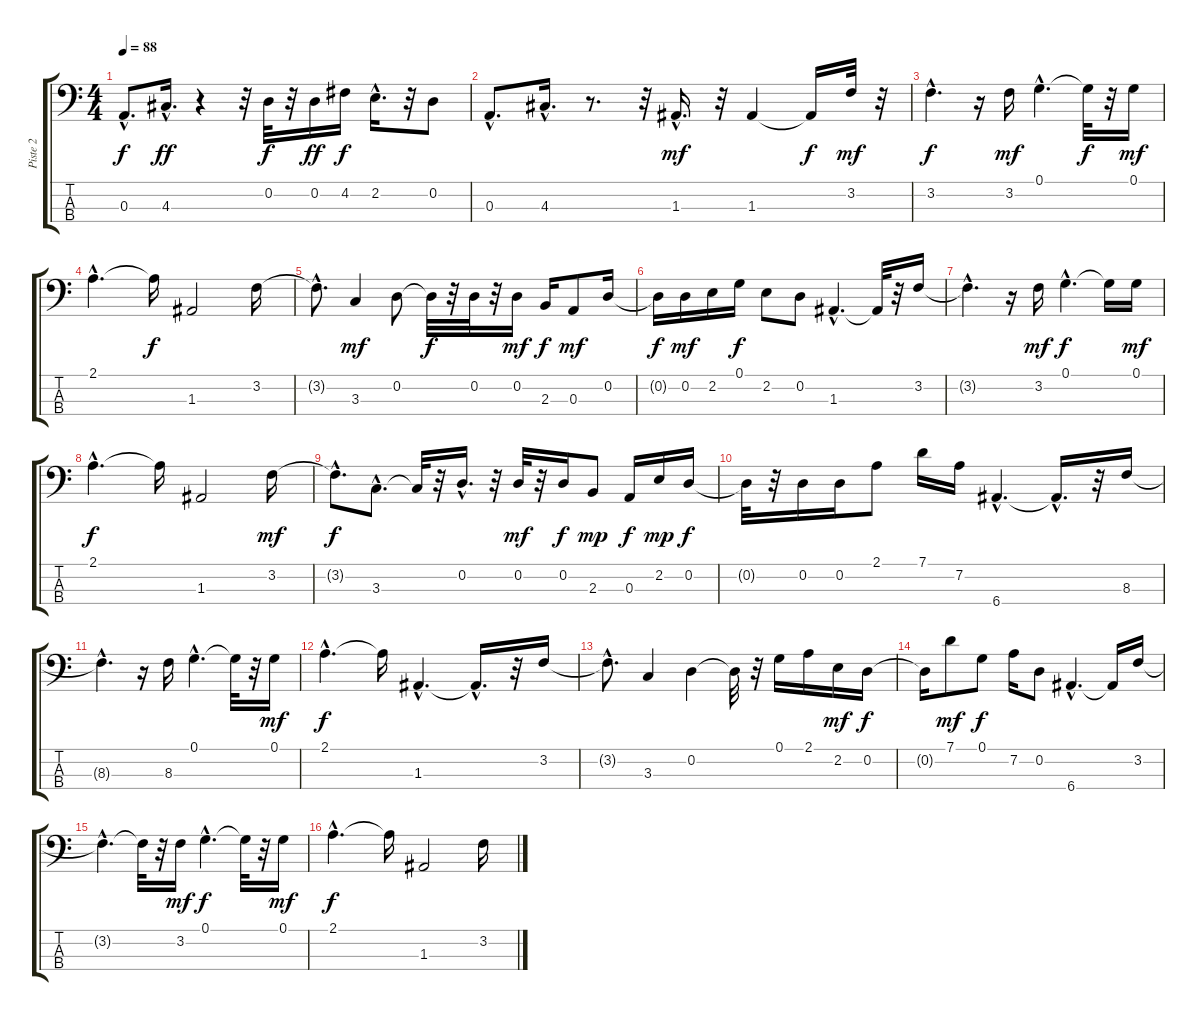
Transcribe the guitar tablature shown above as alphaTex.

\track ("Piste 2" "Piste 2") {instrument electricbassfinger}
\staff {score tabs}
\tuning (G2 D2 A1 E1) {hide}
\ts (4 4)
\tempo 88
\clef f4
\ks c
0.3{hac}.8{d dy f} 4.3{hac}.16{d dy ff} r.4 r.32 0.2.32{dy f} r.32 0.2.16{dy ff} 4.2.16{dy f} 2.2{hac}.16{d} r.32 0.2.8 |
0.3{hac}.8{d} 4.3{hac}.16{d} r.8{d} r.32 1.3{hac}.16{d dy mf} r.32 1.3.4 1.3{t}.16{dy f} 3.2.32{dy mf} r.32 |
3.2{hac}.4{d dy f} r.16 3.2.16{dy mf} 0.1{hac}.4{d} 0.1{t}.32{dy f} r.32 0.1.16{dy mf} |
2.1{hac}.4{d} 2.1{t}.16{dy f} 1.3.2 3.2.16 |
3.2{hac t}.8{d} 3.3.4{dy mf} 0.2.8 0.2{t}.32{dy f} r.32 0.2.32 r.32 0.2.16{dy mf} 2.3.16{dy f} 0.3.8{dy mf} 0.2.16 |
0.2{t}.16{dy f} 0.2.16{dy mf} 2.2.16 0.1.16{dy f} 2.2.8 0.2.8 1.3{hac}.4{d} 1.3{t}.32 r.32 3.2.16 |
3.2{hac t}.4{d} r.16 3.2.16{dy mf} 0.1{hac}.4{d dy f} 0.1{t}.16 0.1.16{dy mf} |
2.1{hac}.4{d dy f} 2.1{t}.16 1.3.2 3.2.16{dy mf} |
3.2{hac t}.8{d dy f} 3.3{hac}.8{d} 3.3{t}.32 r.32 0.2{hac}.16{d} r.32 0.2.32{dy mf} r.32 0.2.16{dy f} 2.3.8{dy mp} 0.3.16{dy f} 2.2.16{dy mp} 0.2.16{dy f} |
0.2{t}.32 r.32 0.2.16 0.2.16 2.1.8 7.1.16 7.2.16 6.4{hac}.4{d} 6.4{hac t}.16{d} r.32 8.3.16 |
8.3{hac t}.4{d} r.16 8.3.16 0.1{hac}.4{d} 0.1{t}.32 r.32 0.1.16{dy mf} |
2.1{hac}.4{d dy f} 2.1{t}.16 1.3{hac}.4{d} 1.3{hac t}.16{d} r.32 3.2.16 |
3.2{hac t}.8{d} 3.3.4 0.2.4 0.2{t}.32 r.32 0.1.16 2.1.16 2.2.16{dy mf} 0.2.16{dy f} |
0.2{t}.16 7.1.8{dy mf} 0.1.8{dy f} 7.2.16 0.2.8 6.4{hac}.4{d} 6.4{t}.16 3.2.16 |
3.2{hac t}.4{d} 3.2{t}.32 r.32 3.2.16{dy mf} 0.1{hac}.4{d dy f} 0.1{t}.32 r.32 0.1.16{dy mf} |
2.1{hac}.4{d dy f} 2.1{t}.16 1.3.2 3.2.16
